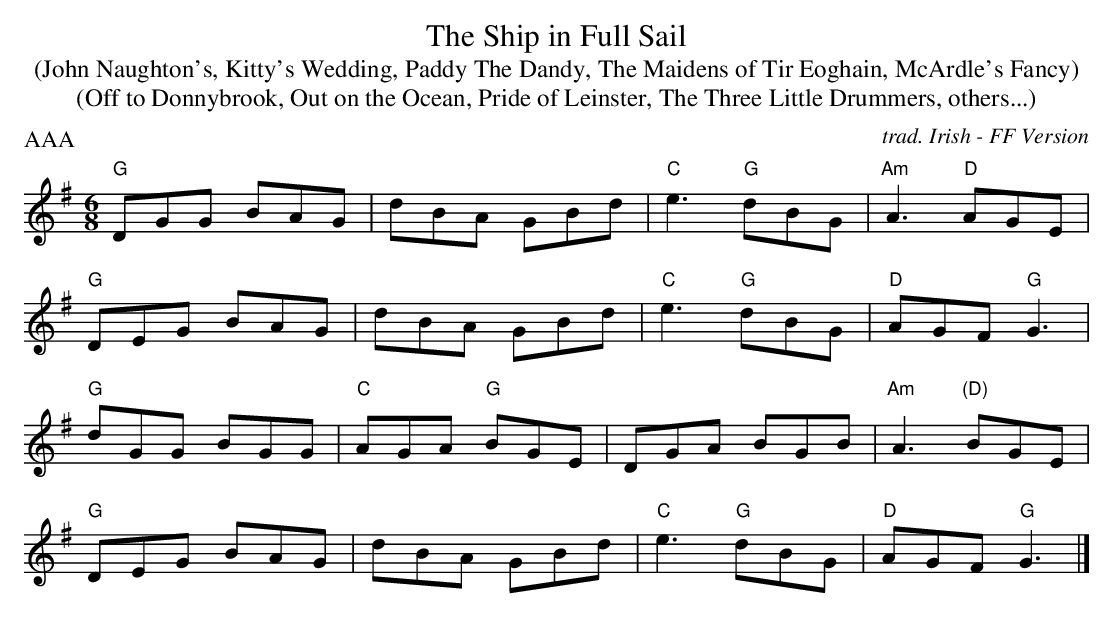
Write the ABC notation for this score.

X:1
T: The Ship in Full Sail
T: (John Naughton's, Kitty's Wedding, Paddy The Dandy, The Maidens of Tir Eoghain, McArdle's Fancy)
T: (Off to Donnybrook, Out on the Ocean, Pride of Leinster, The Three Little Drummers, others...)
O: trad. Irish - FF Version
M: 6/8
L: 1/8
P: AAA
K: G
 "G"DGG BAG | dBA GBd | "C"e3 "G"dBG | "Am"A3 "D"AGE |
 "G"DEG BAG | dBA GBd | "C"e3 "G"dBG | "D"AGF "G"G3 |
 "G"dGG BGG | "C"AGA "G"BGE | DGA BGB | "Am"A3 "(D)"BGE |
 "G"DEG BAG | dBA GBd | "C"e3 "G"dBG | "D"AGF "G"G3 |]
